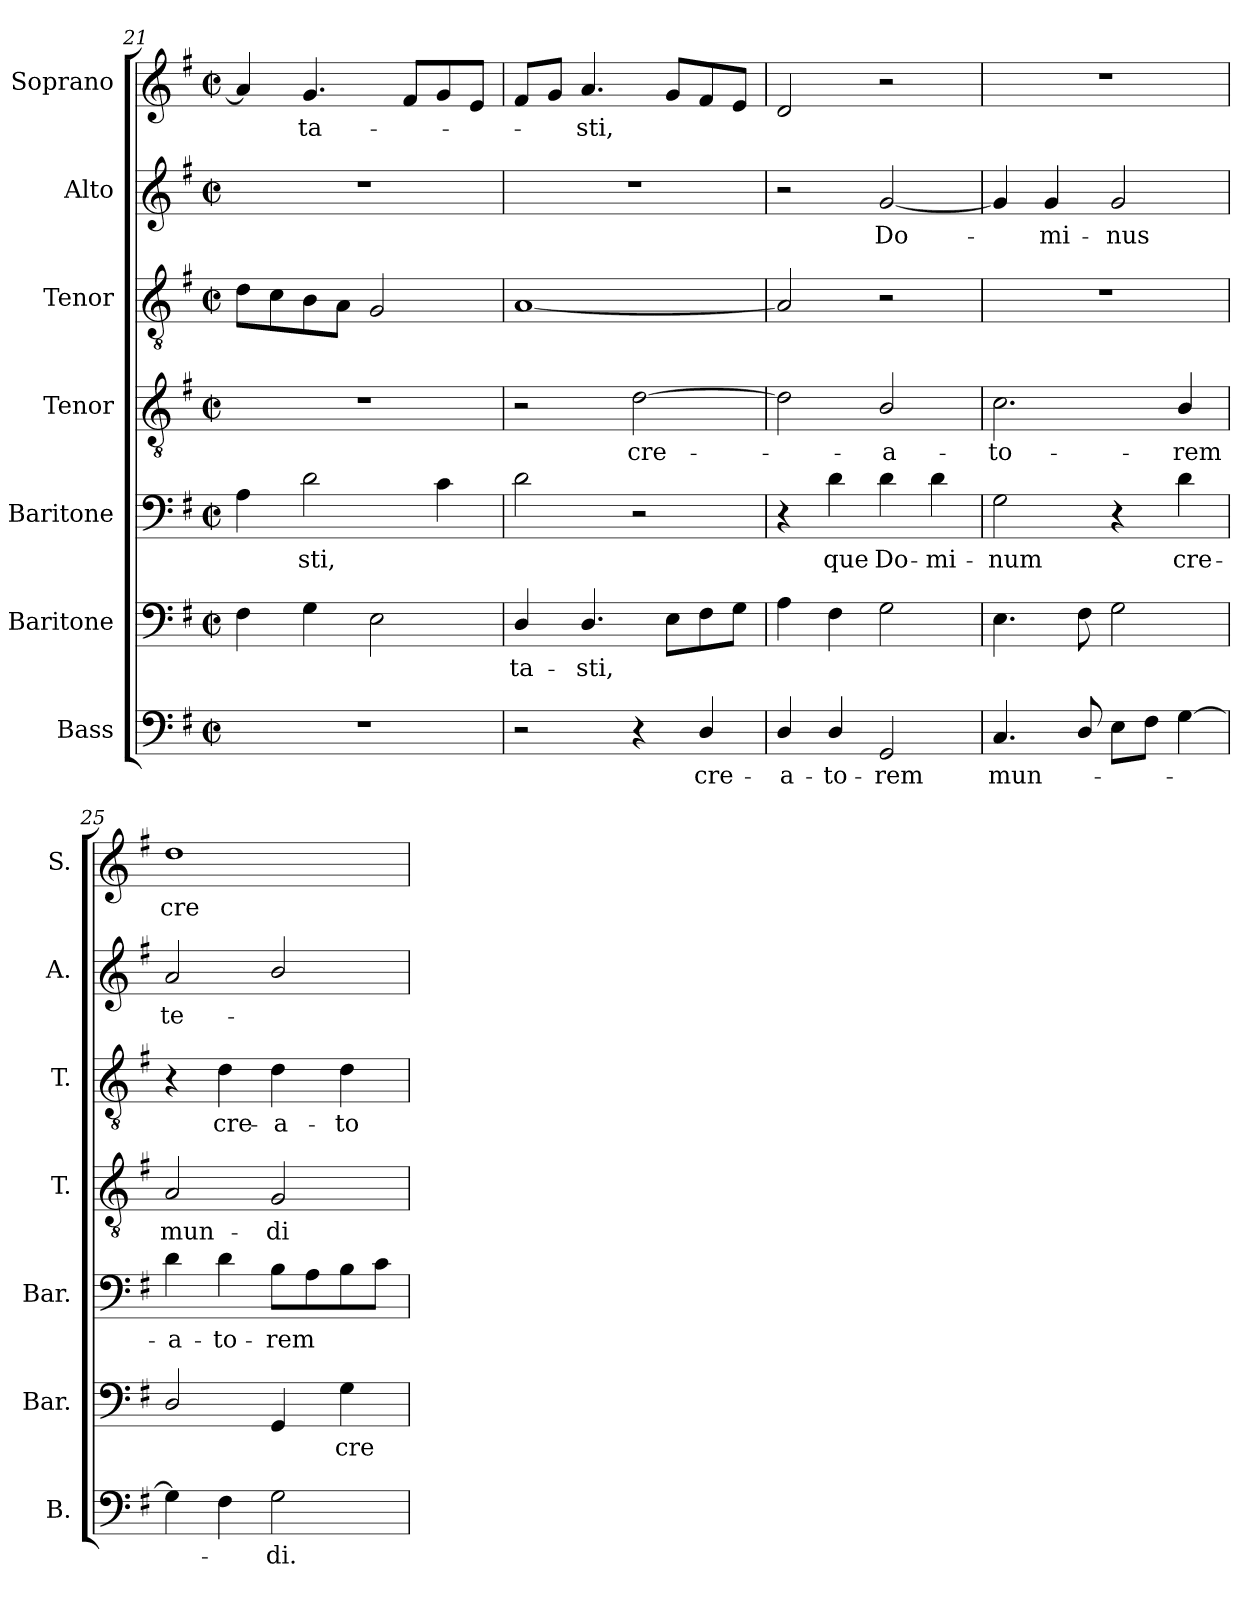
**kern	**text	**kern	**text	**kern	**text	**kern	**text	**kern	**text	**kern	**text	**kern	**text
*part7	*part7	*part6	*part6	*part5	*part5	*part4	*part4	*part3	*part3	*part2	*part2	*part1	*part1
*staff7	*staff7	*staff6	*staff6	*staff5	*staff5	*staff4	*staff4	*staff3	*staff3	*staff2	*staff2	*staff1	*staff1
*I"Bass	*	*I"Baritone	*	*I"Baritone	*	*I"Tenor	*	*I"Tenor	*	*I"Alto	*	*I"Soprano	*
*I'B.	*	*I'Bar.	*	*I'Bar.	*	*I'T.	*	*I'T.	*	*I'A.	*	*I'S.	*
*clefF4	*	*clefF4	*	*clefF4	*	*clefGv2	*	*clefGv2	*	*clefG2	*	*clefG2	*
*	*	*	*	*	*	*ITrd7c12	*	*ITrd7c12	*	*	*	*	*
*k[f#]	*	*k[f#]	*	*k[f#]	*	*k[f#]	*	*k[f#]	*	*k[f#]	*	*k[f#]	*
*G:	*	*G:	*	*G:	*	*G:	*	*G:	*	*G:	*	*G:	*
*M2/2	*	*M2/2	*	*M2/2	*	*M2/2	*	*M2/2	*	*M2/2	*	*M2/2	*
*met(c|)	*	*met(c|)	*	*met(c|)	*	*met(c|)	*	*met(c|)	*	*met(c|)	*	*met(c|)	*
=21	=21	=21	=21	=21	=21	=21	=21	=21	=21	=21	=21	=21	=21
1r	.	4F#i\	.	4Ai\	.	1r	.	8Di\L	.	1r	.	4ai/]	.
.	.	.	.	.	.	.	.	8Ci\	.	.	.	.	.
!	!	!	!	!	!LO:LY:b:color=#000000	!	!	!	!	!	!	!	!
!	!	!	!	!	!	!	!	!	!	!	!	!	!LO:LY:b:color=#000000
.	.	4Gi\	.	2di\	-sti,	.	.	8BBi\	.	.	.	4.gi/	-ta-
.	.	.	.	.	.	.	.	8AAi\J	.	.	.	.	.
.	.	2Ei\	.	.	.	.	.	2GGi/	.	.	.	.	.
.	.	.	.	.	.	.	.	.	.	.	.	8f#i/L	.
.	.	.	.	4ci\	.	.	.	.	.	.	.	8gi/	.
.	.	.	.	.	.	.	.	.	.	.	.	8ei/J	.
=22	=22	=22	=22	=22	=22	=22	=22	=22	=22	=22	=22	=22	=22
!	!	!	!LO:LY:b:color=#000000	!	!	!	!	!	!	!	!	!	!
2r	.	4Di/	-ta-	2di\	.	2r	.	[1AAi	.	1r	.	8f#i/L	.
.	.	.	.	.	.	.	.	.	.	.	.	8gi/J	.
!	!	!	!LO:LY:b:color=#000000	!	!	!	!	!	!	!	!	!	!
!	!	!	!	!	!	!	!	!	!	!	!	!	!LO:LY:b:color=#000000
.	.	4.Di/	-sti,	.	.	.	.	.	.	.	.	4.ai/	-sti,
!	!	!	!	!	!	!	!LO:LY:b:color=#000000	!	!	!	!	!	!
4r	.	.	.	2r	.	[2Di\	cre-	.	.	.	.	.	.
.	.	8Ei\L	.	.	.	.	.	.	.	.	.	8gi/L	.
!	!LO:LY:b:color=#000000	!	!	!	!	!	!	!	!	!	!	!	!
4Di/	cre-	8F#i\	.	.	.	.	.	.	.	.	.	8f#i/	.
.	.	8Gi\J	.	.	.	.	.	.	.	.	.	8ei/J	.
=23	=23	=23	=23	=23	=23	=23	=23	=23	=23	=23	=23	=23	=23
!	!LO:LY:b:color=#000000	!	!	!	!	!	!	!	!	!	!	!	!
4Di/	-a-	4Ai\	.	4r	.	2Di\]	.	2AAi/]	.	2r	.	2di/	.
!	!LO:LY:b:color=#000000	!	!	!	!	!	!	!	!	!	!	!	!
!	!	!	!	!	!LO:LY:b:color=#000000	!	!	!	!	!	!	!	!
4Di/	-to-	4F#i\	.	4di\	que	.	.	.	.	.	.	.	.
!	!LO:LY:b:color=#000000	!	!	!	!	!	!	!	!	!	!	!	!
!	!	!	!	!	!LO:LY:b:color=#000000	!	!	!	!	!	!	!	!
!	!	!	!	!	!	!	!LO:LY:b:color=#000000	!	!	!	!	!	!
!	!	!	!	!	!	!	!	!	!	!	!LO:LY:b:color=#000000	!	!
2GGi/	-rem	2Gi\	.	4di\	Do-	2BBi/	-a-	2r	.	[2gi/	Do-	2r	.
!	!	!	!	!	!LO:LY:b:color=#000000	!	!	!	!	!	!	!	!
.	.	.	.	4di\	-mi-	.	.	.	.	.	.	.	.
=24	=24	=24	=24	=24	=24	=24	=24	=24	=24	=24	=24	=24	=24
!	!LO:LY:b:color=#000000	!	!	!	!	!	!	!	!	!	!	!	!
!	!	!	!	!	!LO:LY:b:color=#000000	!	!	!	!	!	!	!	!
!	!	!	!	!	!	!	!LO:LY:b:color=#000000	!	!	!	!	!	!
4.Ci/	mun-	4.Ei\	.	2Gi\	-num	2.Ci\	-to-	1r	.	4gi/]	.	1r	.
!	!	!	!	!	!	!	!	!	!	!	!LO:LY:b:color=#000000	!	!
.	.	.	.	.	.	.	.	.	.	4gi/	-mi-	.	.
8Di/	.	8F#i\	.	.	.	.	.	.	.	.	.	.	.
!	!	!	!	!	!	!	!	!	!	!	!LO:LY:b:color=#000000	!	!
8Ei\L	.	2Gi\	.	4r	.	.	.	.	.	2gi/	-nus	.	.
8F#i\J	.	.	.	.	.	.	.	.	.	.	.	.	.
!	!	!	!	!	!LO:LY:b:color=#000000	!	!	!	!	!	!	!	!
!	!	!	!	!	!	!	!LO:LY:b:color=#000000	!	!	!	!	!	!
[4Gi\	.	.	.	4di\	cre-	4BBi/	-rem	.	.	.	.	.	.
=25	=25	=25	=25	=25	=25	=25	=25	=25	=25	=25	=25	=25	=25
!	!	!	!	!	!LO:LY:b:color=#000000	!	!	!	!	!	!	!	!
!	!	!	!	!	!	!	!LO:LY:b:color=#000000	!	!	!	!	!	!
!	!	!	!	!	!	!	!	!	!	!	!LO:LY:b:color=#000000	!	!
!	!	!	!	!	!	!	!	!	!	!	!	!	!LO:LY:b:color=#000000
4Gi\]	.	2Di/	.	4di\	-a-	2AAi/	mun-	4r	.	2ai/	te-	1ddi	cre-
!	!	!	!	!	!LO:LY:b:color=#000000	!	!	!	!	!	!	!	!
!	!	!	!	!	!	!	!	!	!LO:LY:b:color=#000000	!	!	!	!
4F#i\	.	.	.	4di\	-to-	.	.	4Di\	cre-	.	.	.	.
!	!LO:LY:b:color=#000000	!	!	!	!	!	!	!	!	!	!	!	!
!	!	!	!	!	!LO:LY:b:color=#000000	!	!	!	!	!	!	!	!
!	!	!	!	!	!	!	!LO:LY:b:color=#000000	!	!	!	!	!	!
!	!	!	!	!	!	!	!	!	!LO:LY:b:color=#000000	!	!	!	!
2Gi\	-di.	4GGi/	.	8Bi\L	-rem	2GGi/	-di	4Di\	-a-	2bi/	.	.	.
.	.	.	.	8Ai\	.	.	.	.	.	.	.	.	.
!	!	!	!LO:LY:b:color=#000000	!	!	!	!	!	!	!	!	!	!
!	!	!	!	!	!	!	!	!	!LO:LY:b:color=#000000	!	!	!	!
.	.	4Gi\	cre-	8Bi\	.	.	.	4Di\	-to-	.	.	.	.
.	.	.	.	8ci\J	.	.	.	.	.	.	.	.	.
=	=	=	=	=	=	=	=	=	=	=	=	=	=
*-	*-	*-	*-	*-	*-	*-	*-	*-	*-	*-	*-	*-	*-
